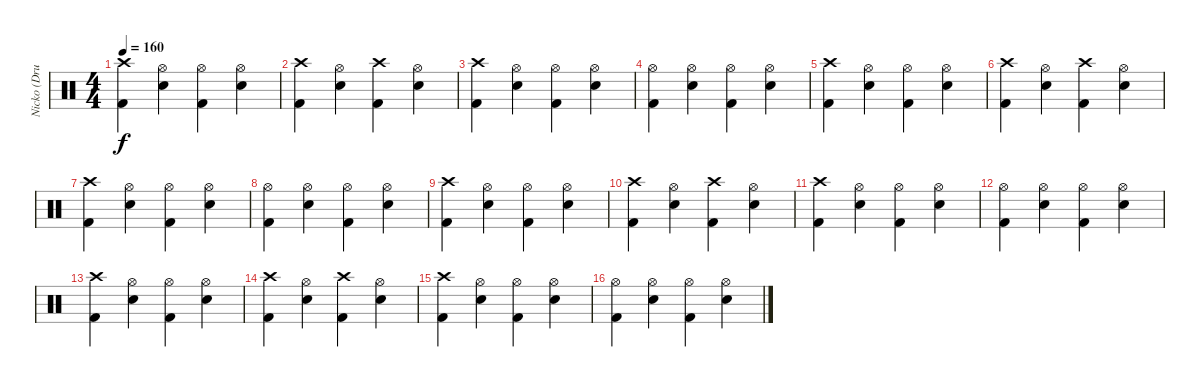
\track ("Nicko (Drums)" "Nicko (Dru") {instrument percussion}
\staff {score}
\articulation defaults
\ts (4 4)
\tempo 160
\clef neutral
\ks c
("Crash high (hit)" "Kick (hit) 2").4{dy f} ("Hi-Hat (open)" "Snare (hit) 2").4 ("Hi-Hat (open)" "Kick (hit) 2").4 ("Hi-Hat (open)" "Snare (hit) 2").4 |
("Crash high (hit)" "Kick (hit) 2").4 ("Hi-Hat (open)" "Snare (hit) 2").4 ("Crash high (hit)" "Kick (hit) 2").4 ("Hi-Hat (open)" "Snare (hit) 2").4 |
("Crash high (hit)" "Kick (hit) 2").4 ("Hi-Hat (open)" "Snare (hit) 2").4 ("Hi-Hat (open)" "Kick (hit) 2").4 ("Hi-Hat (open)" "Snare (hit) 2").4 |
("Hi-Hat (open)" "Kick (hit) 2").4 ("Hi-Hat (open)" "Snare (hit) 2").4 ("Hi-Hat (open)" "Kick (hit) 2").4 ("Hi-Hat (open)" "Snare (hit) 2").4 |
("Crash high (hit)" "Kick (hit) 2").4 ("Hi-Hat (open)" "Snare (hit) 2").4 ("Hi-Hat (open)" "Kick (hit) 2").4 ("Hi-Hat (open)" "Snare (hit) 2").4 |
("Crash high (hit)" "Kick (hit) 2").4 ("Hi-Hat (open)" "Snare (hit) 2").4 ("Crash high (hit)" "Kick (hit) 2").4 ("Hi-Hat (open)" "Snare (hit) 2").4 |
("Crash high (hit)" "Kick (hit) 2").4 ("Hi-Hat (open)" "Snare (hit) 2").4 ("Hi-Hat (open)" "Kick (hit) 2").4 ("Hi-Hat (open)" "Snare (hit) 2").4 |
("Hi-Hat (open)" "Kick (hit) 2").4 ("Hi-Hat (open)" "Snare (hit) 2").4 ("Hi-Hat (open)" "Kick (hit) 2").4 ("Hi-Hat (open)" "Snare (hit) 2").4 |
("Crash high (hit)" "Kick (hit) 2").4 ("Hi-Hat (open)" "Snare (hit) 2").4 ("Hi-Hat (open)" "Kick (hit) 2").4 ("Hi-Hat (open)" "Snare (hit) 2").4 |
("Crash high (hit)" "Kick (hit) 2").4 ("Hi-Hat (open)" "Snare (hit) 2").4 ("Crash high (hit)" "Kick (hit) 2").4 ("Hi-Hat (open)" "Snare (hit) 2").4 |
("Crash high (hit)" "Kick (hit) 2").4 ("Hi-Hat (open)" "Snare (hit) 2").4 ("Hi-Hat (open)" "Kick (hit) 2").4 ("Hi-Hat (open)" "Snare (hit) 2").4 |
("Hi-Hat (open)" "Kick (hit) 2").4 ("Hi-Hat (open)" "Snare (hit) 2").4 ("Hi-Hat (open)" "Kick (hit) 2").4 ("Hi-Hat (open)" "Snare (hit) 2").4 |
("Crash high (hit)" "Kick (hit) 2").4 ("Hi-Hat (open)" "Snare (hit) 2").4 ("Hi-Hat (open)" "Kick (hit) 2").4 ("Hi-Hat (open)" "Snare (hit) 2").4 |
("Crash high (hit)" "Kick (hit) 2").4 ("Hi-Hat (open)" "Snare (hit) 2").4 ("Crash high (hit)" "Kick (hit) 2").4 ("Hi-Hat (open)" "Snare (hit) 2").4 |
("Crash high (hit)" "Kick (hit) 2").4 ("Hi-Hat (open)" "Snare (hit) 2").4 ("Hi-Hat (open)" "Kick (hit) 2").4 ("Hi-Hat (open)" "Snare (hit) 2").4 |
("Hi-Hat (open)" "Kick (hit) 2").4 ("Hi-Hat (open)" "Snare (hit) 2").4 ("Hi-Hat (open)" "Kick (hit) 2").4 ("Hi-Hat (open)" "Snare (hit) 2").4
